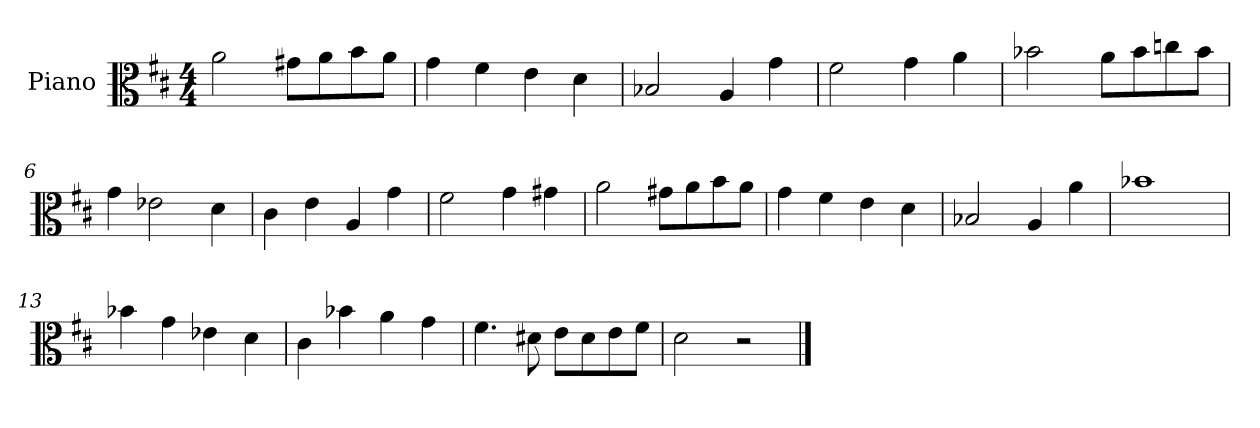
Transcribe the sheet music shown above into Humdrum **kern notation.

**kern
*part1
*staff1
*I"Piano
*I'Pno.
*clefC3
*k[f#c#]
*M4/4
=1
2a\
8g#X\L
8a\
8b\
8a\J
=2
4g\
4f#\
4e\
4d\
=3
2B-X/
4A/
4g\
=4
2f#\
4g\
4a\
=5
2b-X\
8a\L
8b-\
8ccn\
8b-\J
=6
4g\
2e-X\
4d\
=7
4c#\
4e\
4A/
4g\
=8
2f#\
4g\
4g#X\
=9
2a\
8g#X\L
8a\
8b\
8a\J
!!LO:LB:g=z
=10
4g\
4f#\
4e\
4d\
=11
2B-X/
4A/
4a\
=12
1b-X
=13
4b-X\
4g\
4e-X\
4d\
=14
4c#\
4b-X\
4a\
4g\
=15
4.f#\
8d#X\
8e\L
8d#\
8e\
8f#\J
=16
2d\
2r
==
*-
